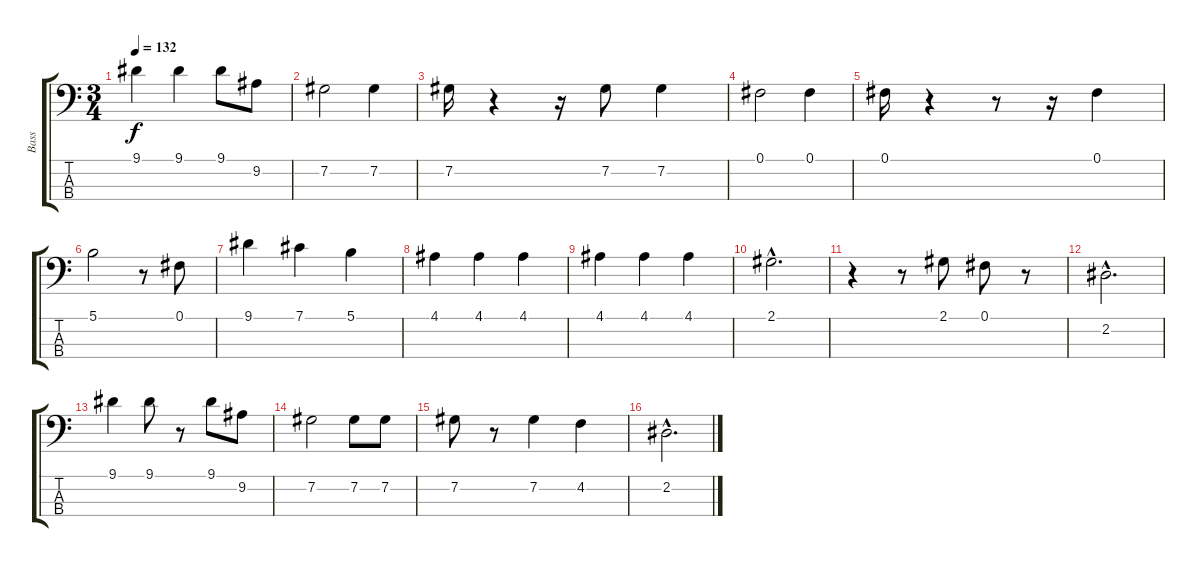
\track ("Bass" "Bass") {instrument electricbassfinger}
\staff {score tabs}
\tuning (Gb2 Db2 Ab1 Eb1) {hide}
\ts (3 4)
\tempo 132
\clef f4
\ks c
9.1.4{dy f} 9.1.4 9.1.8 9.2.8 |
7.2.2 7.2.4 |
7.2.16 r.4 r.16 7.2.8 7.2.4 |
0.1.2 0.1.4 |
0.1.16 r.4 r.8 r.16 0.1.4 |
5.1.2 r.8 0.1.8 |
9.1.4 7.1.4 5.1.4 |
4.1.4 4.1.4 4.1.4 |
4.1.4 4.1.4 4.1.4 |
2.1{hac}.2{d} |
r.4 r.8 2.1.8 0.1.8 r.8 |
2.2{hac}.2{d} |
9.1.4 9.1.8 r.8 9.1.8 9.2.8 |
7.2.2 7.2.8 7.2.8 |
7.2.8 r.8 7.2.4 4.2.4 |
2.2{hac}.2{d}
